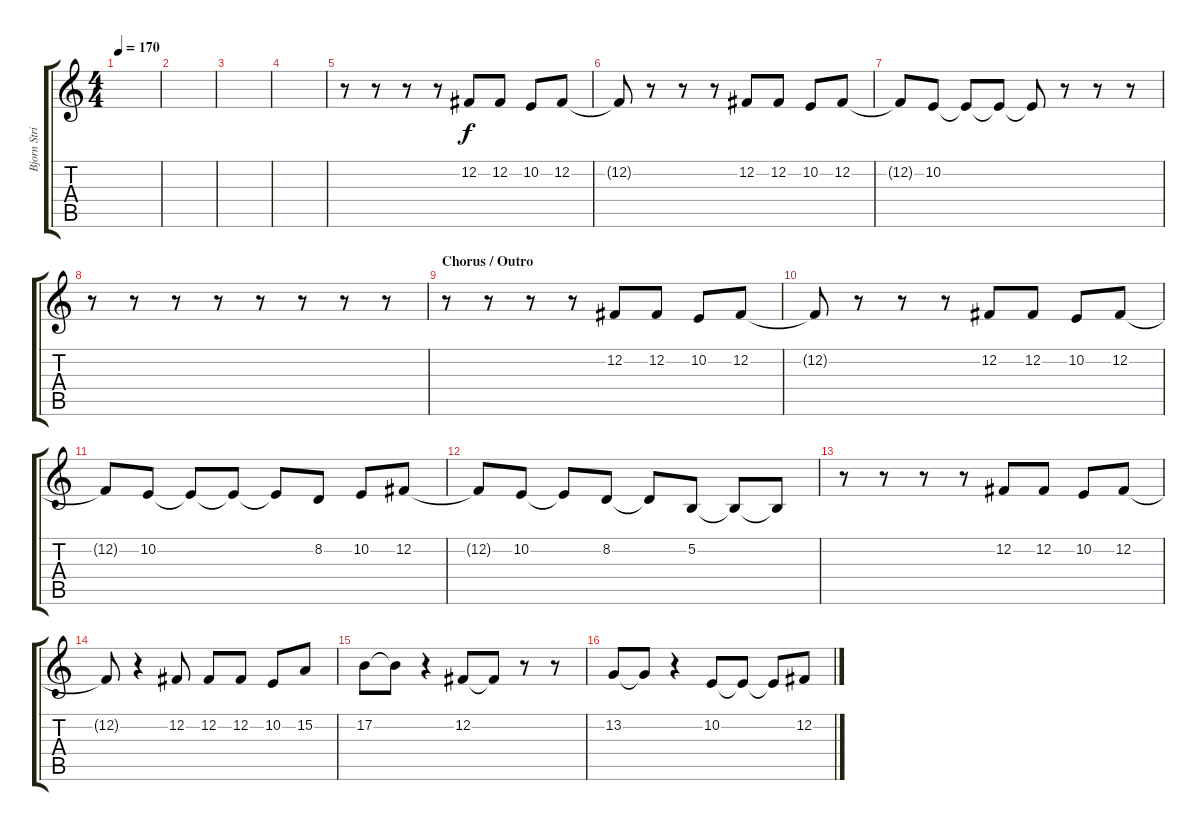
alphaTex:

\track ("Bjorn Strid" "Bjorn Stri") {instrument lead2sawtooth}
\staff {score tabs}
\tuning (B3 Gb3 D3 A2 E2 B1) {hide}
\ts (4 4)
\tempo 170
\clef g2
\ks c
|
|
|
|
r.8{instrument lead2sawtooth} r.8 r.8 r.8 12.2.8 12.2.8 10.2.8 12.2.8 |
12.2{t}.8 r.8 r.8 r.8 12.2.8 12.2.8 10.2.8 12.2.8 |
12.2{t}.8 10.2.8 10.2{t}.8 10.2{t}.8 10.2{t}.8 r.8 r.8 r.8 |
r.8 r.8 r.8 r.8 r.8 r.8 r.8 r.8 |
\section ("" "Chorus / Outro")
r.8{instrument lead2sawtooth} r.8 r.8 r.8 12.2.8 12.2.8 10.2.8 12.2.8 |
12.2{t}.8 r.8 r.8 r.8 12.2.8 12.2.8 10.2.8 12.2.8 |
12.2{t}.8 10.2.8 10.2{t}.8 10.2{t}.8 10.2{t}.8 8.2.8 10.2.8 12.2.8 |
12.2{t}.8 10.2.8 10.2{t}.8 8.2.8 8.2{t}.8 5.2.8 5.2{t}.8 5.2{t}.8 |
r.8 r.8 r.8 r.8 12.2.8 12.2.8 10.2.8 12.2.8 |
12.2{t}.8 r.4 12.2.8 12.2.8 12.2.8 10.2.8 15.2.8 |
17.2.8 17.2{t}.8 r.4 12.2.8 12.2{t}.8 r.8 r.8 |
13.2.8 13.2{t}.8 r.4 10.2.8 10.2{t}.8 10.2{t}.8 12.2.8
